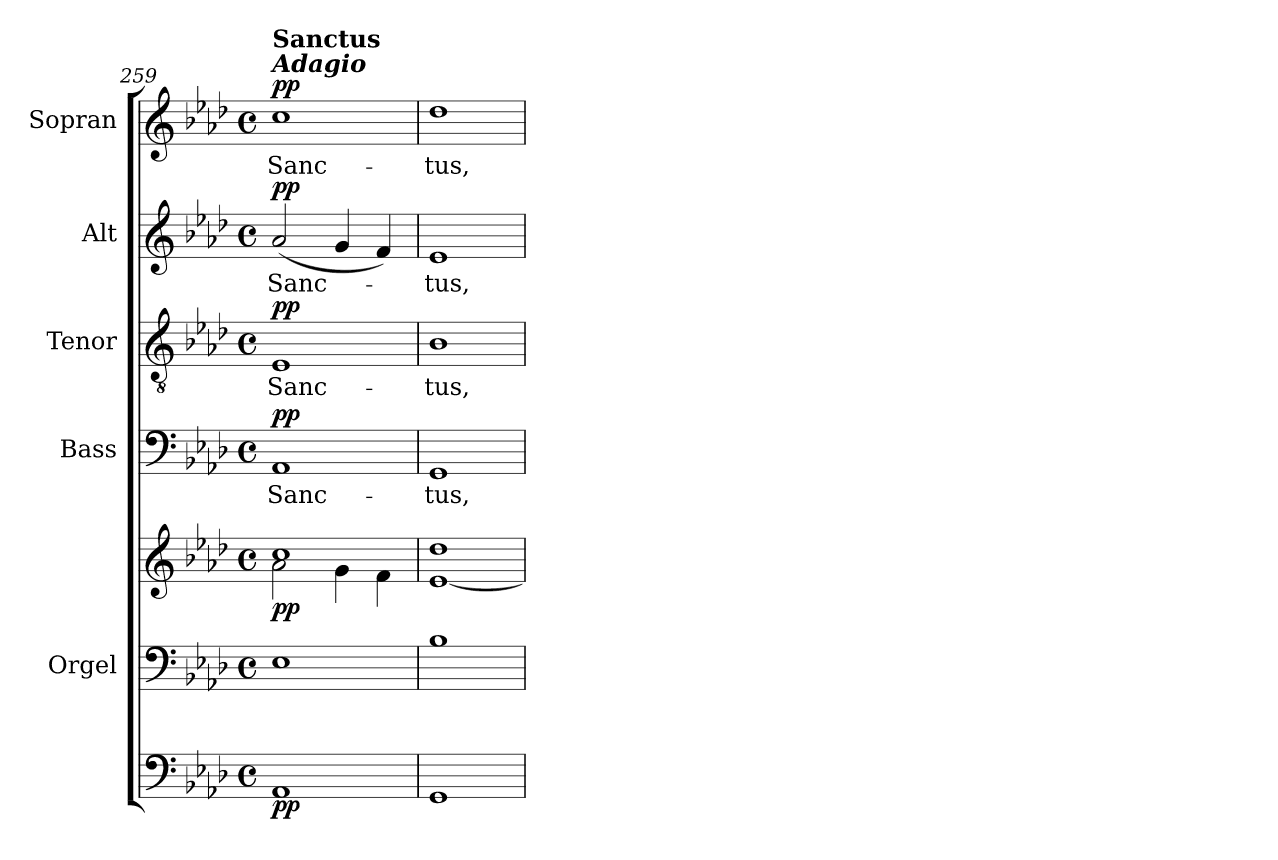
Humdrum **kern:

**kern	**dynam	**kern	**kern	**dynam	**kern	**text	**dynam	**kern	**text	**dynam	**kern	**text	**dynam	**kern	**text	**dynam
*part6	*part6	*part5	*part5	*part5	*part4	*part4	*part4	*part3	*part3	*part3	*part2	*part2	*part2	*part1	*part1	*part1
*staff7	*staff7	*staff6	*staff5	*staff5/6	*staff4	*staff4	*staff4	*staff3	*staff3	*staff3	*staff2	*staff2	*staff2	*staff1	*staff1	*staff1
*	*	*I"Orgel	*	*	*I"Bass	*	*	*I"Tenor	*	*	*I"Alt	*	*	*I"Sopran	*	*
*	*	*I'Org.	*	*	*I'B	*	*	*I'T	*	*	*I'A	*	*	*I'S	*	*
!!LO:LB:g=z
*clefF4	*	*clefF4	*clefG2	*	*clefF4	*	*	*clefGv2	*	*	*clefG2	*	*	*clefG2	*	*
*ITrd7c12	*	*	*	*	*	*	*	*	*	*	*	*	*	*	*	*
*k[b-e-a-d-]	*	*k[b-e-a-d-]	*k[b-e-a-d-]	*	*k[b-e-a-d-]	*	*	*k[b-e-a-d-]	*	*	*k[b-e-a-d-]	*	*	*k[b-e-a-d-]	*	*
*A-:	*	*A-:	*A-:	*	*A-:	*	*	*A-:	*	*	*A-:	*	*	*A-:	*	*
*M4/4	*	*M4/4	*M4/4	*	*M4/4	*	*	*M4/4	*	*	*M4/4	*	*	*M4/4	*	*
*met(c)	*	*met(c)	*met(c)	*	*met(c)	*	*	*met(c)	*	*	*met(c)	*	*	*met(c)	*	*
=259	=259	=259	=259	=259	=259	=259	=259	=259	=259	=259	=259	=259	=259	=259	=259	=259
*	*	*	*^	*	*	*	*	*	*	*	*	*	*	*	*	*
!	!	!	!	!	!	!	!	!	!	!	!	!	!	!	!LO:TX:a:Bi:t=Adagio	!	!
!	!	!	!	!	!	!	!	!	!	!	!	!	!	!	!LO:TX:a:B:t=Sanctus	!	!
!	!LO:DY:b	!	!	!	!LO:DY:b	!	!LO:LY:b	!LO:DY:a	!	!LO:LY:b	!LO:DY:a	!	!LO:LY:b	!LO:DY:a	!	!LO:LY:b	!LO:DY:a
1AAA-	pp	1E-	1cc	2a-\	pp	1AA-	Sanc-	pp	1E-	Sanc-	pp	(<2a-/	Sanc-	pp	1cc	Sanc-	pp
.	.	.	.	4g\	.	.	.	.	.	.	.	4g/	.	.	.	.	.
.	.	.	.	4f\	.	.	.	.	.	.	.	4f/)	.	.	.	.	.
=260	=260	=260	=260	=260	=260	=260	=260	=260	=260	=260	=260	=260	=260	=260	=260	=260	=260
!	!	!	!	!	!	!	!LO:LY:b	!	!	!LO:LY:b	!	!	!LO:LY:b	!	!	!LO:LY:b	!
1GGG	.	1B-	1dd-	[<1e-	.	1GG	-tus,	.	1B-	-tus,	.	1e-	-tus,	.	1dd-	-tus,	.
*	*	*	*v	*v	*	*	*	*	*	*	*	*	*	*	*	*	*
=	=	=	=	=	=	=	=	=	=	=	=	=	=	=	=	=
*-	*-	*-	*-	*-	*-	*-	*-	*-	*-	*-	*-	*-	*-	*-	*-	*-
